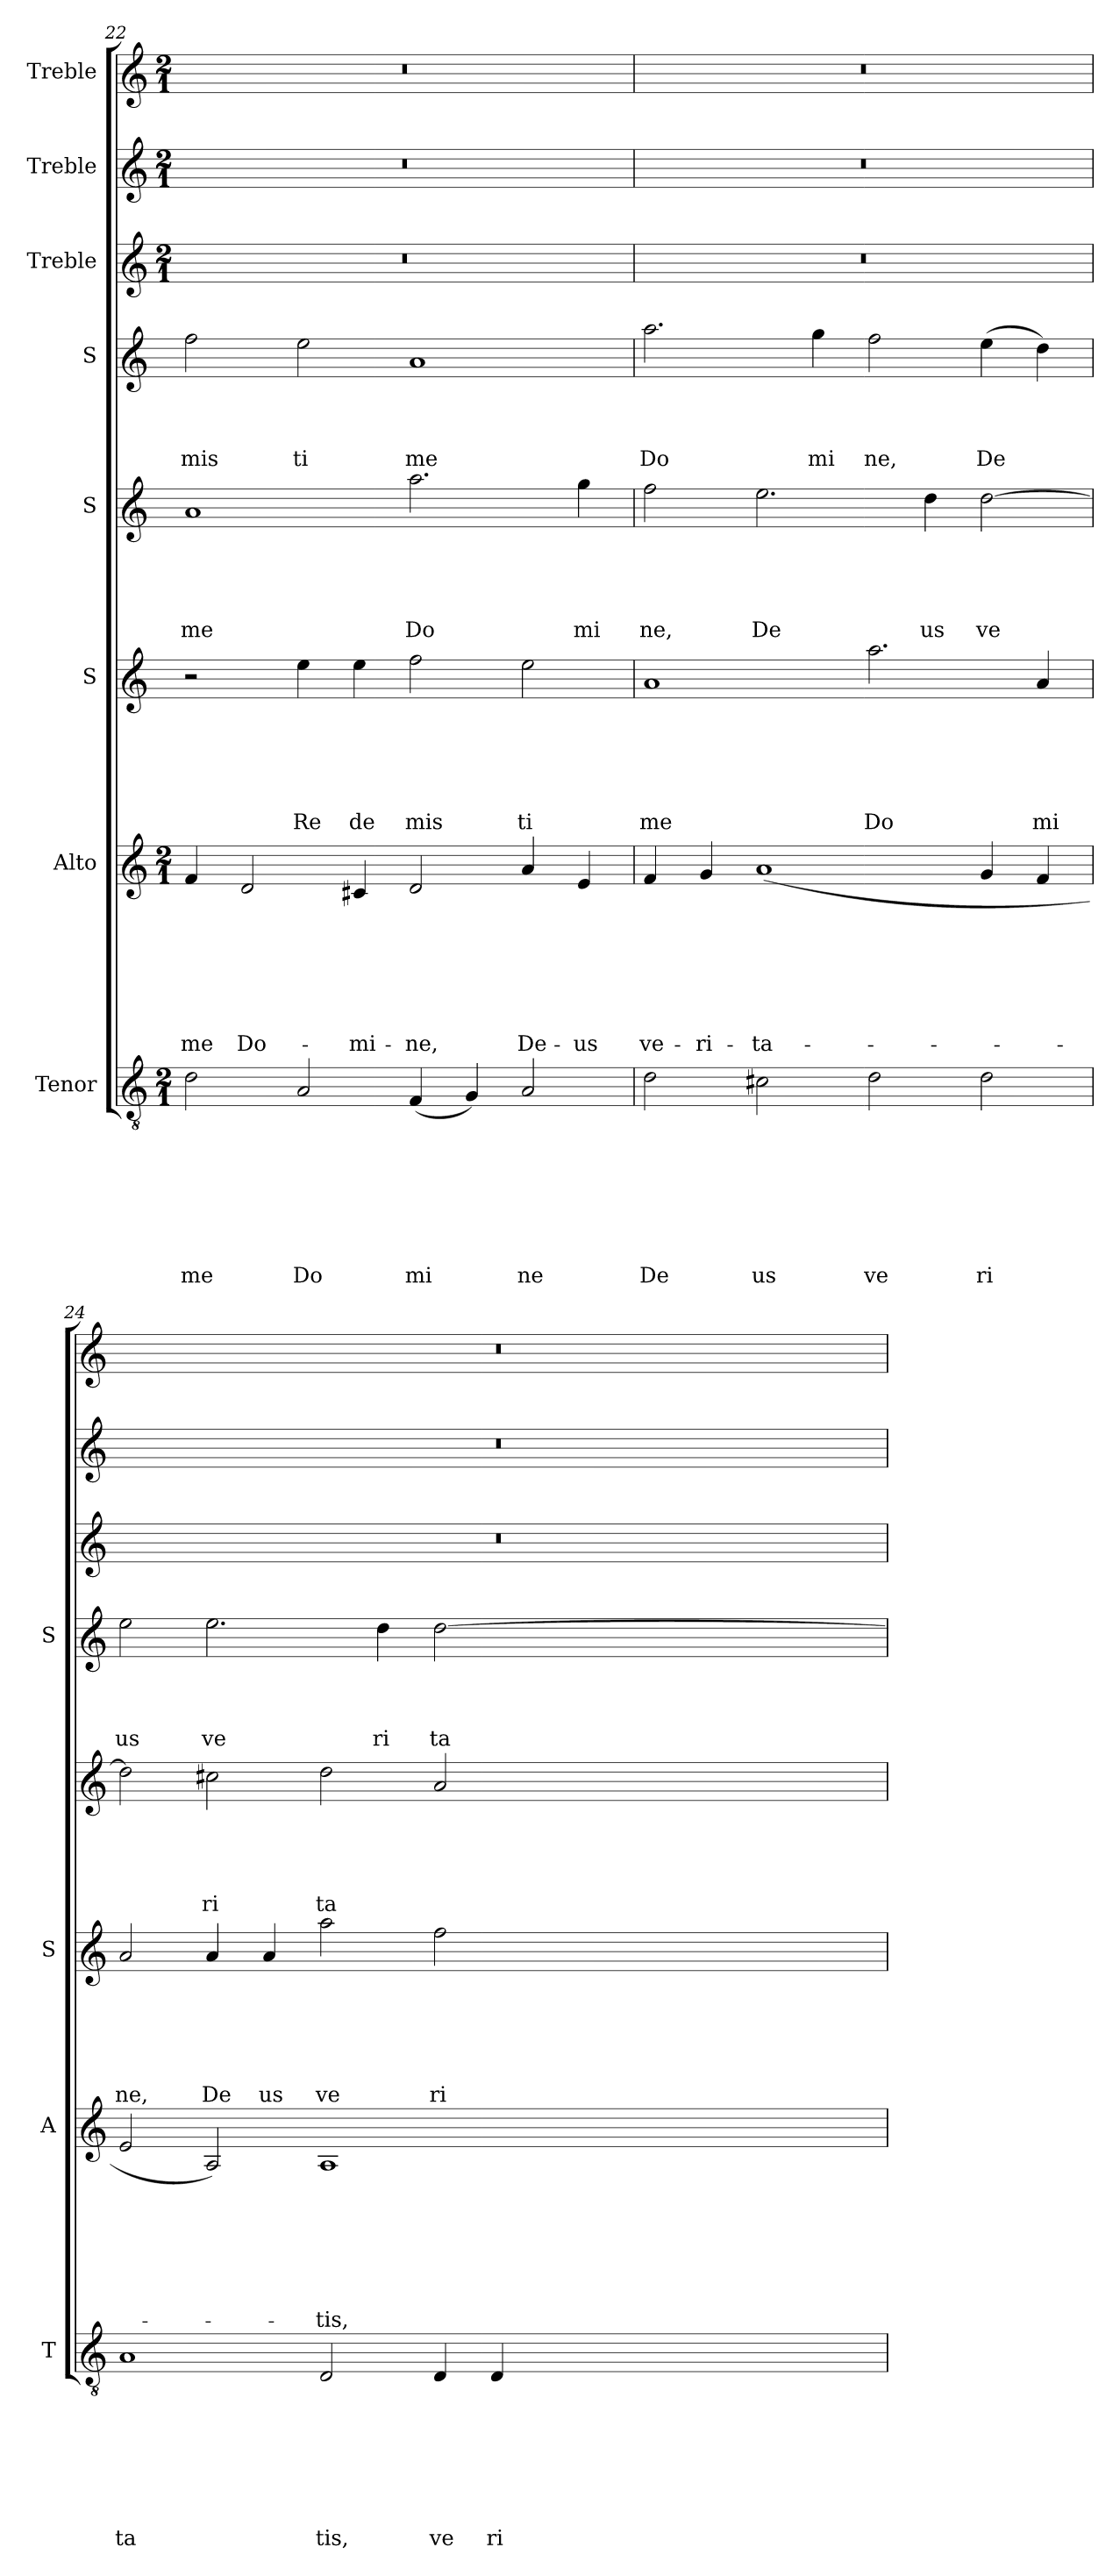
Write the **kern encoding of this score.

**kern	**text	**text	**text	**text	**text	**text	**text	**text	**kern	**text	**text	**text	**text	**text	**text	**text	**kern	**text	**text	**text	**text	**text	**text	**kern	**text	**text	**text	**text	**text	**kern	**text	**text	**text	**text	**kern	**kern	**kern
*part8	*part8	*part8	*part8	*part8	*part8	*part8	*part8	*part8	*part7	*part7	*part7	*part7	*part7	*part7	*part7	*part7	*part6	*part6	*part6	*part6	*part6	*part6	*part6	*part5	*part5	*part5	*part5	*part5	*part5	*part4	*part4	*part4	*part4	*part4	*part3	*part2	*part1
*staff8	*staff8	*staff8	*staff8	*staff8	*staff8	*staff8	*staff8	*staff8	*staff7	*staff7	*staff7	*staff7	*staff7	*staff7	*staff7	*staff7	*staff6	*staff6	*staff6	*staff6	*staff6	*staff6	*staff6	*staff5	*staff5	*staff5	*staff5	*staff5	*staff5	*staff4	*staff4	*staff4	*staff4	*staff4	*staff3	*staff2	*staff1
*I"Tenor	*	*	*	*	*	*	*	*	*I"Alto	*	*	*	*	*	*	*	*I"S	*	*	*	*	*	*	*I"S	*	*	*	*	*	*I"S	*	*	*	*	*I"Treble	*I"Treble	*I"Treble
*I'T	*	*	*	*	*	*	*	*	*I'A	*	*	*	*	*	*	*	*I'S	*	*	*	*	*	*	*	*	*	*	*	*	*I'S	*	*	*	*	*	*	*
!!LO:LB:g=z
*clefGv2	*	*	*	*	*	*	*	*	*clefG2	*	*	*	*	*	*	*	*clefG2	*	*	*	*	*	*	*clefG2	*	*	*	*	*	*clefG2	*	*	*	*	*clefG2	*clefG2	*clefG2
*k[]	*	*	*	*	*	*	*	*	*k[]	*	*	*	*	*	*	*	*k[]	*	*	*	*	*	*	*k[]	*	*	*	*	*	*k[]	*	*	*	*	*k[]	*k[]	*k[]
*C:	*	*	*	*	*	*	*	*	*C:	*	*	*	*	*	*	*	*C:	*	*	*	*	*	*	*C:	*	*	*	*	*	*C:	*	*	*	*	*C:	*C:	*C:
*M2/1	*	*	*	*	*	*	*	*	*M2/1	*	*	*	*	*	*	*	*	*	*	*	*	*	*	*	*	*	*	*	*	*	*	*	*	*	*M2/1	*M2/1	*M2/1
=22	=22	=22	=22	=22	=22	=22	=22	=22	=22	=22	=22	=22	=22	=22	=22	=22	=22	=22	=22	=22	=22	=22	=22	=22	=22	=22	=22	=22	=22	=22	=22	=22	=22	=22	=22	=22	=22
!	!	!	!	!	!	!	!	!LO:LY:b	!	!	!	!	!	!	!	!LO:LY:b	!	!	!	!	!	!	!	!	!	!	!	!	!LO:LY:b	!	!	!	!	!LO:LY:b	!	!	!
2d\	.	.	.	.	.	.	.	me	4f/	.	.	.	.	.	.	me	2r	.	.	.	.	.	.	1a	.	.	.	.	me	2ff\	.	.	.	mis	0r	0r	0r
!	!	!	!	!	!	!	!	!	!	!	!	!	!	!	!	!LO:LY:b	!	!	!	!	!	!	!	!	!	!	!	!	!	!	!	!	!	!	!	!	!
.	.	.	.	.	.	.	.	.	2d/	.	.	.	.	.	.	Do-	.	.	.	.	.	.	.	.	.	.	.	.	.	.	.	.	.	.	.	.	.
!	!	!	!	!	!	!	!	!LO:LY:b	!	!	!	!	!	!	!	!	!	!	!	!	!	!	!LO:LY:b	!	!	!	!	!	!	!	!	!	!	!LO:LY:b	!	!	!
2A/	.	.	.	.	.	.	.	Do	.	.	.	.	.	.	.	.	4ee\	.	.	.	.	.	Re	.	.	.	.	.	.	2ee\	.	.	.	ti	.	.	.
!	!	!	!	!	!	!	!	!	!	!	!	!	!	!	!	!LO:LY:b	!	!	!	!	!	!	!LO:LY:b	!	!	!	!	!	!	!	!	!	!	!	!	!	!
.	.	.	.	.	.	.	.	.	4c#X/	.	.	.	.	.	.	-mi-	4ee\	.	.	.	.	.	de	.	.	.	.	.	.	.	.	.	.	.	.	.	.
!	!	!	!	!	!	!	!	!LO:LY:b	!	!	!	!	!	!	!	!LO:LY:b	!	!	!	!	!	!	!LO:LY:b	!	!	!	!	!	!LO:LY:b	!	!	!	!	!LO:LY:b	!	!	!
(<4F/	.	.	.	.	.	.	.	mi	2d/	.	.	.	.	.	.	-ne,	2ff\	.	.	.	.	.	mis	2.aa\	.	.	.	.	Do	1a	.	.	.	me	.	.	.
4G/)	.	.	.	.	.	.	.	.	.	.	.	.	.	.	.	.	.	.	.	.	.	.	.	.	.	.	.	.	.	.	.	.	.	.	.	.	.
!	!	!	!	!	!	!	!	!LO:LY:b	!	!	!	!	!	!	!	!LO:LY:b	!	!	!	!	!	!	!LO:LY:b	!	!	!	!	!	!	!	!	!	!	!	!	!	!
2A/	.	.	.	.	.	.	.	ne	4a/	.	.	.	.	.	.	De-	2ee\	.	.	.	.	.	ti	.	.	.	.	.	.	.	.	.	.	.	.	.	.
!	!	!	!	!	!	!	!	!	!	!	!	!	!	!	!	!LO:LY:b	!	!	!	!	!	!	!	!	!	!	!	!	!LO:LY:b	!	!	!	!	!	!	!	!
.	.	.	.	.	.	.	.	.	4e/	.	.	.	.	.	.	-us	.	.	.	.	.	.	.	4gg\	.	.	.	.	mi	.	.	.	.	.	.	.	.
=23	=23	=23	=23	=23	=23	=23	=23	=23	=23	=23	=23	=23	=23	=23	=23	=23	=23	=23	=23	=23	=23	=23	=23	=23	=23	=23	=23	=23	=23	=23	=23	=23	=23	=23	=23	=23	=23
!	!	!	!	!	!	!	!	!LO:LY:b	!	!	!	!	!	!	!	!LO:LY:b	!	!	!	!	!	!	!LO:LY:b	!	!	!	!	!	!LO:LY:b	!	!	!	!	!LO:LY:b	!	!	!
2d\	.	.	.	.	.	.	.	De	4f/	.	.	.	.	.	.	ve-	1a	.	.	.	.	.	me	2ff\	.	.	.	.	ne,	2.aa\	.	.	.	Do	0r	0r	0r
!	!	!	!	!	!	!	!	!	!	!	!	!	!	!	!	!LO:LY:b	!	!	!	!	!	!	!	!	!	!	!	!	!	!	!	!	!	!	!	!	!
.	.	.	.	.	.	.	.	.	4g/	.	.	.	.	.	.	-ri-	.	.	.	.	.	.	.	.	.	.	.	.	.	.	.	.	.	.	.	.	.
!	!	!	!	!	!	!	!	!LO:LY:b	!	!	!	!	!	!	!	!LO:LY:b	!	!	!	!	!	!	!	!	!	!	!	!	!LO:LY:b	!	!	!	!	!	!	!	!
2c#X\	.	.	.	.	.	.	.	us	(<1a	.	.	.	.	.	.	-ta-	.	.	.	.	.	.	.	2.ee\	.	.	.	.	De	.	.	.	.	.	.	.	.
!	!	!	!	!	!	!	!	!	!	!	!	!	!	!	!	!	!	!	!	!	!	!	!	!	!	!	!	!	!	!	!	!	!	!LO:LY:b	!	!	!
.	.	.	.	.	.	.	.	.	.	.	.	.	.	.	.	.	.	.	.	.	.	.	.	.	.	.	.	.	.	4gg\	.	.	.	mi	.	.	.
!	!	!	!	!	!	!	!	!LO:LY:b	!	!	!	!	!	!	!	!	!	!	!	!	!	!	!LO:LY:b	!	!	!	!	!	!	!	!	!	!	!LO:LY:b	!	!	!
2d\	.	.	.	.	.	.	.	ve	.	.	.	.	.	.	.	.	2.aa\	.	.	.	.	.	Do	.	.	.	.	.	.	2ff\	.	.	.	ne,	.	.	.
!	!	!	!	!	!	!	!	!	!	!	!	!	!	!	!	!	!	!	!	!	!	!	!	!	!	!	!	!	!LO:LY:b	!	!	!	!	!	!	!	!
.	.	.	.	.	.	.	.	.	.	.	.	.	.	.	.	.	.	.	.	.	.	.	.	4dd\	.	.	.	.	us	.	.	.	.	.	.	.	.
!	!	!	!	!	!	!	!	!LO:LY:b	!	!	!	!	!	!	!	!	!	!	!	!	!	!	!	!	!	!	!	!	!LO:LY:b	!	!	!	!	!LO:LY:b	!	!	!
2d\	.	.	.	.	.	.	.	ri	4g/	.	.	.	.	.	.	.	.	.	.	.	.	.	.	[>2dd\	.	.	.	.	ve	(>4ee\	.	.	.	De	.	.	.
!	!	!	!	!	!	!	!	!	!	!	!	!	!	!	!	!	!	!	!	!	!	!	!LO:LY:b	!	!	!	!	!	!	!	!	!	!	!	!	!	!
.	.	.	.	.	.	.	.	.	4f/	.	.	.	.	.	.	.	4a/	.	.	.	.	.	mi	.	.	.	.	.	.	4dd\)	.	.	.	.	.	.	.
=24	=24	=24	=24	=24	=24	=24	=24	=24	=24	=24	=24	=24	=24	=24	=24	=24	=24	=24	=24	=24	=24	=24	=24	=24	=24	=24	=24	=24	=24	=24	=24	=24	=24	=24	=24	=24	=24
!	!	!	!	!	!	!	!	!LO:LY:b	!	!	!	!	!	!	!	!	!	!	!	!	!	!	!LO:LY:b	!	!	!	!	!	!	!	!	!	!	!LO:LY:b	!	!	!
1A	.	.	.	.	.	.	.	ta	2e/	.	.	.	.	.	.	.	2a/	.	.	.	.	.	ne,	2dd\]	.	.	.	.	.	2ee\	.	.	.	us	0r	0r	0r
!	!	!	!	!	!	!	!	!	!	!	!	!	!	!	!	!	!	!	!	!	!	!	!LO:LY:b	!	!	!	!	!	!LO:LY:b	!	!	!	!	!LO:LY:b	!	!	!
.	.	.	.	.	.	.	.	.	2A/)	.	.	.	.	.	.	.	4a/	.	.	.	.	.	De	2cc#X\	.	.	.	.	ri	2.ee\	.	.	.	ve	.	.	.
!	!	!	!	!	!	!	!	!	!	!	!	!	!	!	!	!	!	!	!	!	!	!	!LO:LY:b	!	!	!	!	!	!	!	!	!	!	!	!	!	!
.	.	.	.	.	.	.	.	.	.	.	.	.	.	.	.	.	4a/	.	.	.	.	.	us	.	.	.	.	.	.	.	.	.	.	.	.	.	.
!	!	!	!	!	!	!	!	!LO:LY:b	!	!	!	!	!	!	!	!LO:LY:b	!	!	!	!	!	!	!LO:LY:b	!	!	!	!	!	!LO:LY:b	!	!	!	!	!	!	!	!
2D/	.	.	.	.	.	.	.	tis,	1A	.	.	.	.	.	.	-tis,	2aa\	.	.	.	.	.	ve	2dd\	.	.	.	.	ta	.	.	.	.	.	.	.	.
!	!	!	!	!	!	!	!	!	!	!	!	!	!	!	!	!	!	!	!	!	!	!	!	!	!	!	!	!	!	!	!	!	!	!LO:LY:b	!	!	!
.	.	.	.	.	.	.	.	.	.	.	.	.	.	.	.	.	.	.	.	.	.	.	.	.	.	.	.	.	.	4dd\	.	.	.	ri	.	.	.
!	!	!	!	!	!	!	!	!LO:LY:b	!	!	!	!	!	!	!	!	!	!	!	!	!	!	!LO:LY:b	!	!	!	!	!	!	!	!	!	!	!LO:LY:b	!	!	!
4D/	.	.	.	.	.	.	.	ve	.	.	.	.	.	.	.	.	2ff\	.	.	.	.	.	ri	2a/	.	.	.	.	.	[>2dd\	.	.	.	ta	.	.	.
!	!	!	!	!	!	!	!	!LO:LY:b	!	!	!	!	!	!	!	!	!	!	!	!	!	!	!	!	!	!	!	!	!	!	!	!	!	!	!	!	!
4D/	.	.	.	.	.	.	.	ri	.	.	.	.	.	.	.	.	.	.	.	.	.	.	.	.	.	.	.	.	.	.	.	.	.	.	.	.	.
=	=	=	=	=	=	=	=	=	=	=	=	=	=	=	=	=	=	=	=	=	=	=	=	=	=	=	=	=	=	=	=	=	=	=	=	=	=
*-	*-	*-	*-	*-	*-	*-	*-	*-	*-	*-	*-	*-	*-	*-	*-	*-	*-	*-	*-	*-	*-	*-	*-	*-	*-	*-	*-	*-	*-	*-	*-	*-	*-	*-	*-	*-	*-
